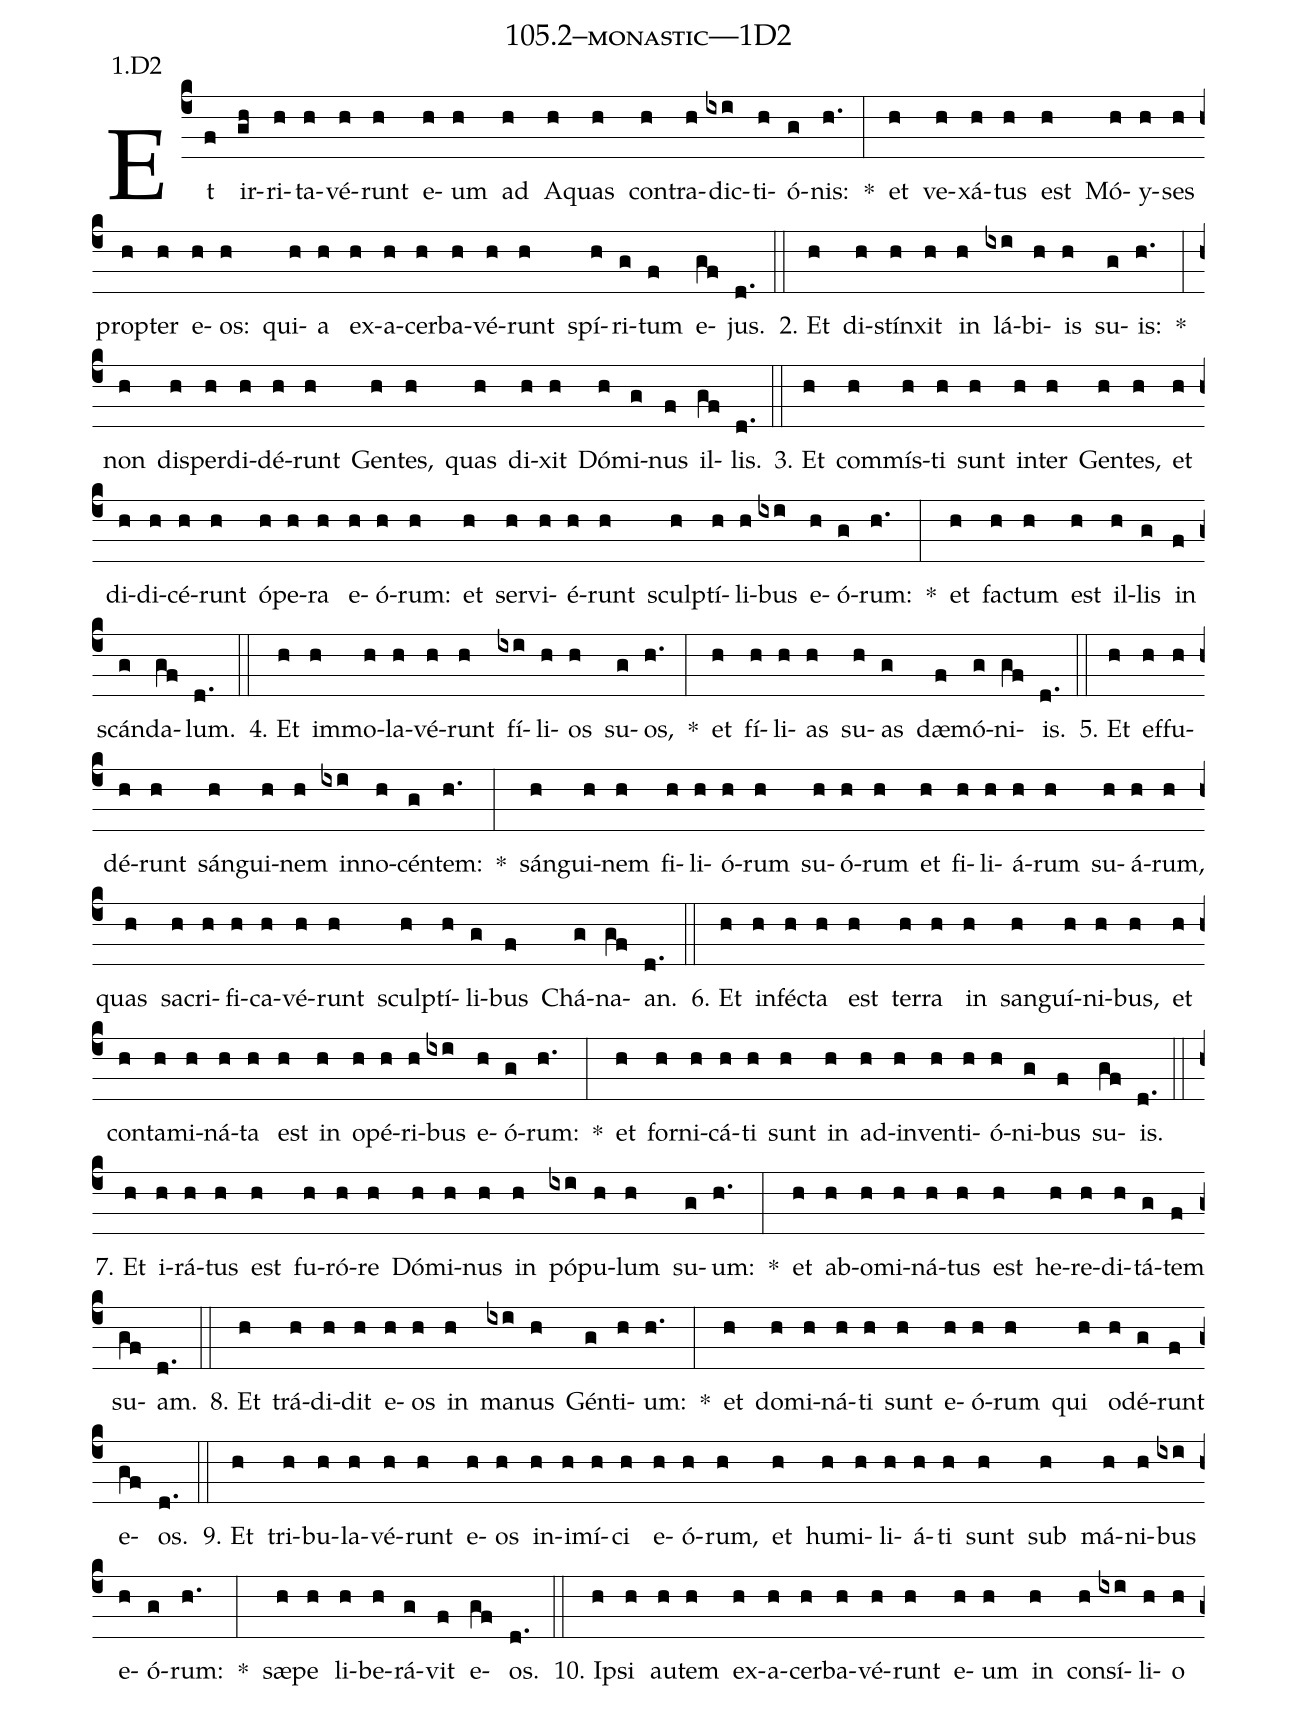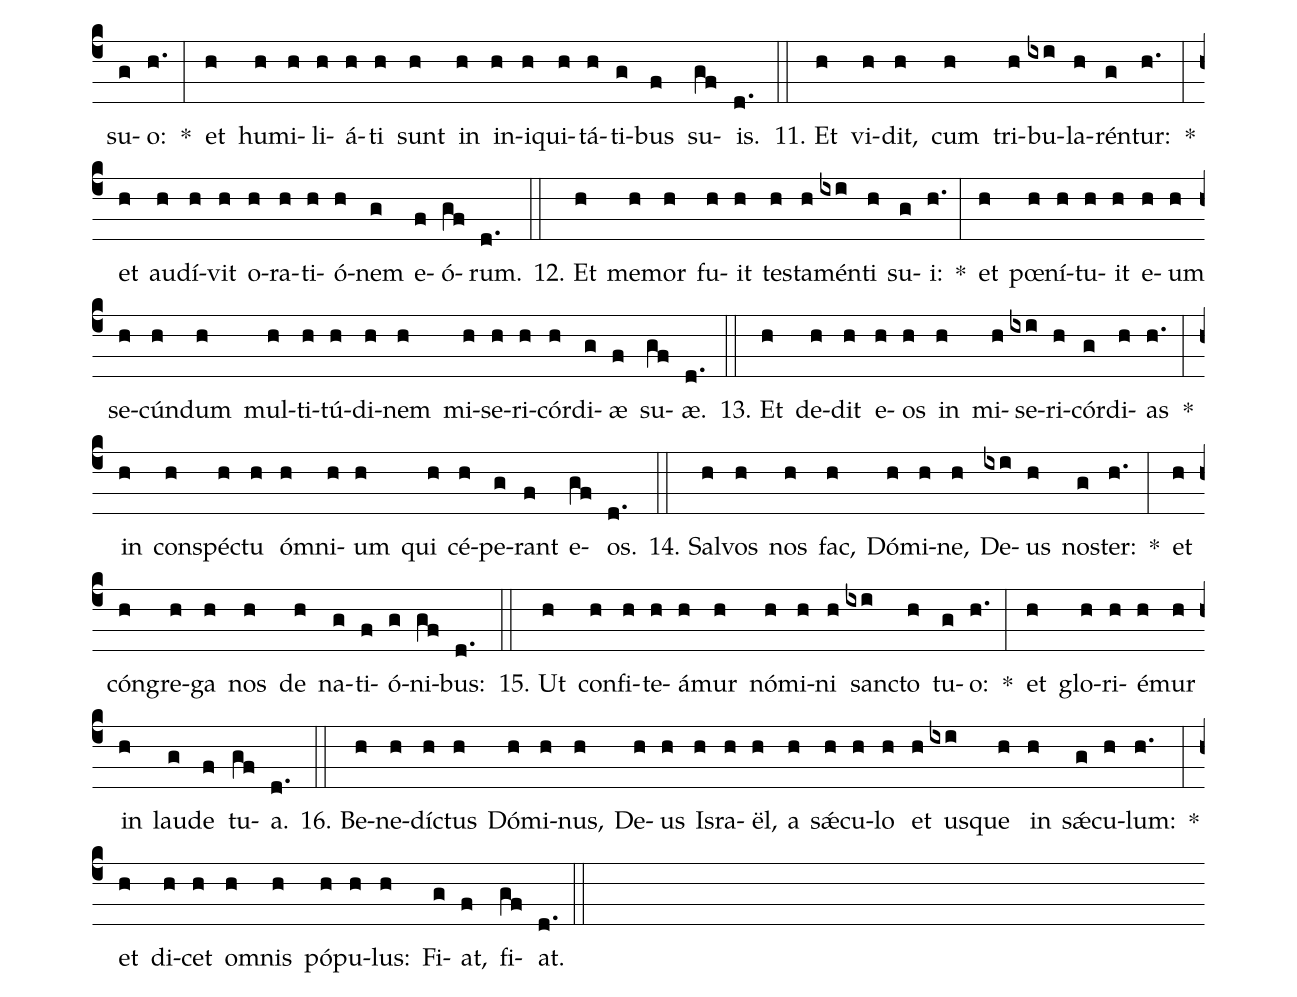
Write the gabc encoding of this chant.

name: 105.2--monastic---1D2;
annotation: 1.D2;
%%
(c4)Et(f) ir(gh)ri(h)ta(h)vé(h)runt(h) e(h)um(h) ad(h) A(h)quas(h) con(h)tra(h)dic(ixi)ti(h)ó(g)nis:(h.) *(:) et(h) ve(h)xá(h)tus(h) est(h) Mó(h)y(h)ses(h) prop(h)ter(h) e(h)os:(h) qui(h)a(h) ex(h)a(h)cer(h)ba(h)vé(h)runt(h) spí(h)ri(g)tum(f) e(gf)jus.(d.) (::)
2. Et(h) di(h)stín(h)xit(h) in(h) lá(ixi)bi(h)is(h) su(g)is:(h.) *(:) non(h) dis(h)per(h)di(h)dé(h)runt(h) Gen(h)tes,(h) quas(h) di(h)xit(h) Dó(h)mi(g)nus(f) il(gf)lis.(d.) (::)
3. Et(h) com(h)mís(h)ti(h) sunt(h) in(h)ter(h) Gen(h)tes,(h) et(h) di(h)di(h)cé(h)runt(h) ó(h)pe(h)ra(h) e(h)ó(h)rum:(h) et(h) ser(h)vi(h)é(h)runt(h) sculp(h)tí(h)li(h)bus(ixi) e(h)ó(g)rum:(h.) *(:) et(h) fac(h)tum(h) est(h) il(h)lis(g) in(f) scán(g)da(gf)lum.(d.) (::)
4. Et(h) im(h)mo(h)la(h)vé(h)runt(h) fí(ixi)li(h)os(h) su(g)os,(h.) *(:) et(h) fí(h)li(h)as(h) su(h)as(g) dæ(f)mó(g)ni(gf)is.(d.) (::)
5. Et(h) ef(h)fu(h)dé(h)runt(h) sán(h)gui(h)nem(h) in(ixi)no(h)cén(g)tem:(h.) *(:) sán(h)gui(h)nem(h) fi(h)li(h)ó(h)rum(h) su(h)ó(h)rum(h) et(h) fi(h)li(h)á(h)rum(h) su(h)á(h)rum,(h) quas(h) sa(h)cri(h)fi(h)ca(h)vé(h)runt(h) sculp(h)tí(h)li(g)bus(f) Chá(g)na(gf)an.(d.) (::)
6. Et(h) in(h)féc(h)ta(h) est(h) ter(h)ra(h) in(h) san(h)guí(h)ni(h)bus,(h) et(h) con(h)ta(h)mi(h)ná(h)ta(h) est(h) in(h) o(h)pé(h)ri(h)bus(ixi) e(h)ó(g)rum:(h.) *(:) et(h) for(h)ni(h)cá(h)ti(h) sunt(h) in(h) ad(h)in(h)ven(h)ti(h)ó(h)ni(g)bus(f) su(gf)is.(d.) (::)
7. Et(h) i(h)rá(h)tus(h) est(h) fu(h)ró(h)re(h) Dó(h)mi(h)nus(h) in(h) pó(ixi)pu(h)lum(h) su(g)um:(h.) *(:) et(h) ab(h)o(h)mi(h)ná(h)tus(h) est(h) he(h)re(h)di(h)tá(g)tem(f) su(gf)am.(d.) (::)
8. Et(h) trá(h)di(h)dit(h) e(h)os(h) in(h) ma(ixi)nus(h) Gén(g)ti(h)um:(h.) *(:) et(h) do(h)mi(h)ná(h)ti(h) sunt(h) e(h)ó(h)rum(h) qui(h) o(h)dé(g)runt(f) e(gf)os.(d.) (::)
9. Et(h) tri(h)bu(h)la(h)vé(h)runt(h) e(h)os(h) in(h)i(h)mí(h)ci(h) e(h)ó(h)rum,(h) et(h) hu(h)mi(h)li(h)á(h)ti(h) sunt(h) sub(h) má(h)ni(h)bus(ixi) e(h)ó(g)rum:(h.) *(:) sæ(h)pe(h) li(h)be(h)rá(g)vit(f) e(gf)os.(d.) (::)
10. Ip(h)si(h) au(h)tem(h) ex(h)a(h)cer(h)ba(h)vé(h)runt(h) e(h)um(h) in(h) con(h)sí(ixi)li(h)o(h) su(g)o:(h.) *(:) et(h) hu(h)mi(h)li(h)á(h)ti(h) sunt(h) in(h) in(h)i(h)qui(h)tá(h)ti(g)bus(f) su(gf)is.(d.) (::)
11. Et(h) vi(h)dit,(h) cum(h) tri(h)bu(ixi)la(h)rén(g)tur:(h.) *(:) et(h) au(h)dí(h)vit(h) o(h)ra(h)ti(h)ó(h)nem(g) e(f)ó(gf)rum.(d.) (::)
12. Et(h) me(h)mor(h) fu(h)it(h) tes(h)ta(h)mén(ixi)ti(h) su(g)i:(h.) *(:) et(h) pœ(h)ní(h)tu(h)it(h) e(h)um(h) se(h)cún(h)dum(h) mul(h)ti(h)tú(h)di(h)nem(h) mi(h)se(h)ri(h)cór(h)di(g)æ(f) su(gf)æ.(d.) (::)
13. Et(h) de(h)dit(h) e(h)os(h) in(h) mi(h)se(ixi)ri(h)cór(g)di(h)as(h.) *(:) in(h) con(h)spéc(h)tu(h) óm(h)ni(h)um(h) qui(h) cé(h)pe(g)rant(f) e(gf)os.(d.) (::)
14. Sal(h)vos(h) nos(h) fac,(h) Dó(h)mi(h)ne,(h) De(ixi)us(h) nos(g)ter:(h.) *(:) et(h) cón(h)gre(h)ga(h) nos(h) de(h) na(g)ti(f)ó(g)ni(gf)bus:(d.) (::)
15. Ut(h) con(h)fi(h)te(h)á(h)mur(h) nó(h)mi(h)ni(h) sanc(ixi)to(h) tu(g)o:(h.) *(:) et(h) glo(h)ri(h)é(h)mur(h) in(h) lau(g)de(f) tu(gf)a.(d.) (::)
16. Be(h)ne(h)díc(h)tus(h) Dó(h)mi(h)nus,(h) De(h)us(h) Is(h)ra(h)ël,(h) a(h) sǽ(h)cu(h)lo(h) et(h) us(ixi)que(h) in(h) sǽ(g)cu(h)lum:(h.) *(:) et(h) di(h)cet(h) om(h)nis(h) pó(h)pu(h)lus:(h) Fi(g)at,(f) fi(gf)at.(d.) (::)
